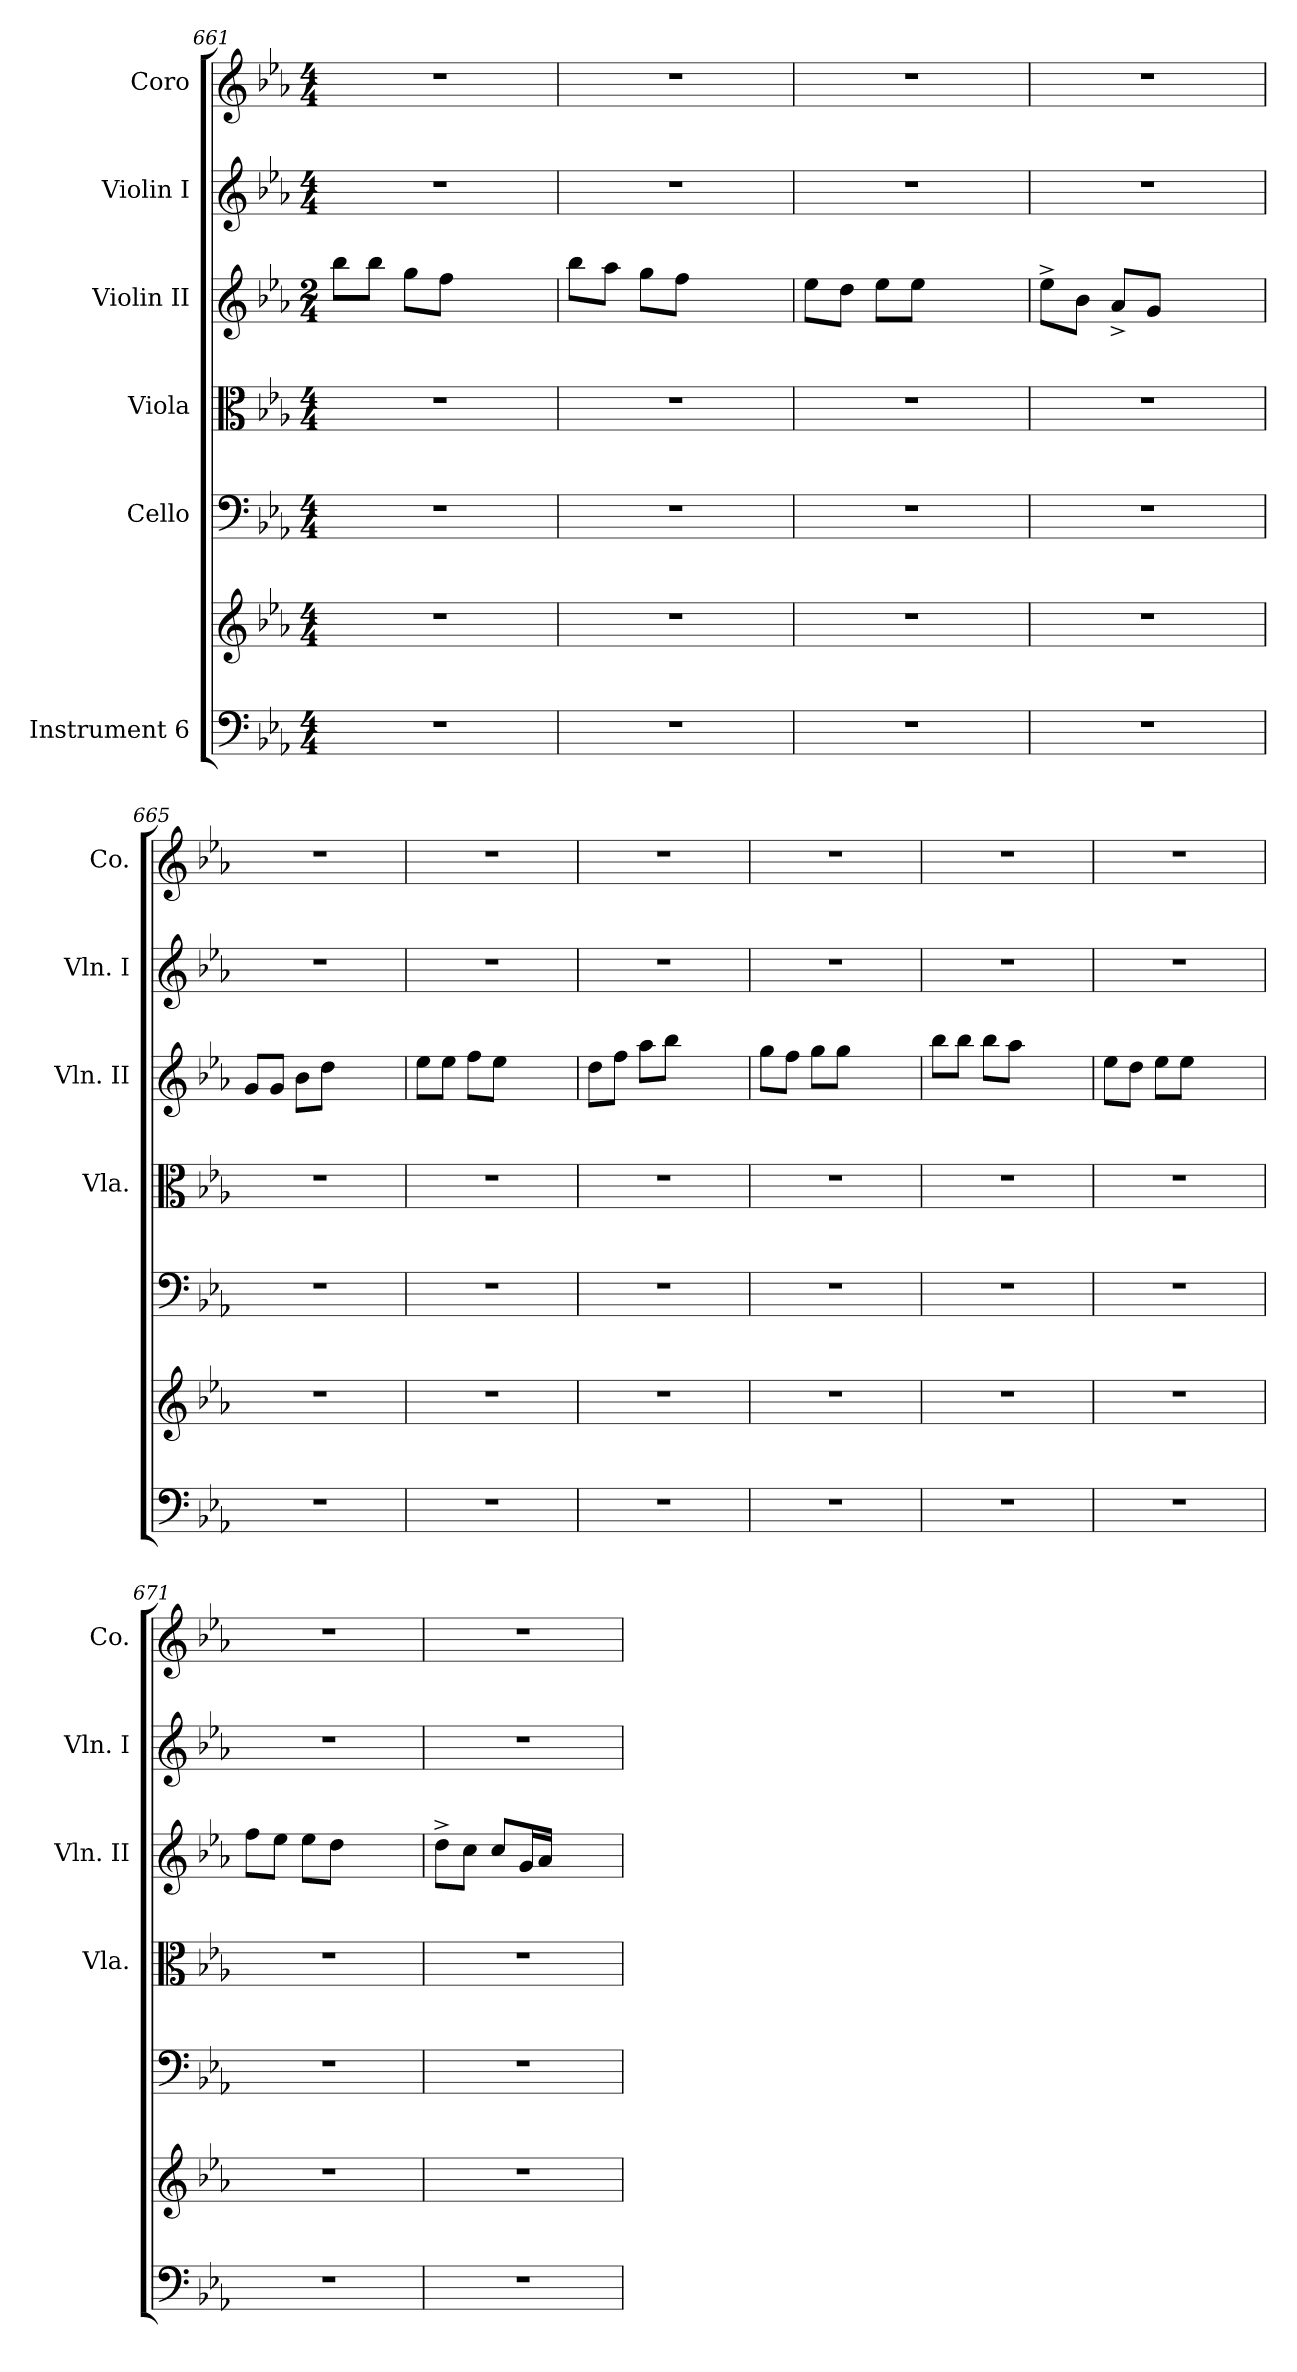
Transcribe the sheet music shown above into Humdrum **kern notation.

**kern	**kern	**kern	**kern	**kern	**kern	**kern
*part6	*part6	*part5	*part4	*part3	*part2	*part1
*staff7	*staff6	*staff5	*staff4	*staff3	*staff2	*staff1
*I"Instrument 6	*	*I"Cello	*I"Viola	*I"Violin II	*I"Violin I	*I"Coro
*	*	*	*I'Vla.	*I'Vln. II	*I'Vln. I	*I'Co.
*clefF4	*clefG2	*clefF4	*clefC3	*clefG2	*clefG2	*clefG2
*k[b-e-a-]	*k[b-e-a-]	*k[b-e-a-]	*k[b-e-a-]	*k[b-e-a-]	*k[b-e-a-]	*k[b-e-a-]
*E-:	*E-:	*E-:	*E-:	*E-:	*E-:	*E-:
*M4/4	*M4/4	*M4/4	*M4/4	*M2/4	*M4/4	*M4/4
=661	=661	=661	=661	=661	=661	=661
1r	1r	1r	1r	8bb-\L	1r	1r
.	.	.	.	8bb-\J	.	.
.	.	.	.	8gg\L	.	.
.	.	.	.	8ff\J	.	.
.	.	.	.	2ryy	.	.
=662	=662	=662	=662	=662	=662	=662
1r	1r	1r	1r	8bb-\L	1r	1r
.	.	.	.	8aa-\J	.	.
.	.	.	.	8gg\L	.	.
.	.	.	.	8ff\J	.	.
.	.	.	.	2ryy	.	.
!!LO:LB:g=z
=663	=663	=663	=663	=663	=663	=663
1r	1r	1r	1r	8ee-\L	1r	1r
.	.	.	.	8dd\J	.	.
.	.	.	.	8ee-\L	.	.
.	.	.	.	8ee-\J	.	.
.	.	.	.	2ryy	.	.
=664	=664	=664	=664	=664	=664	=664
1r	1r	1r	1r	8ee-^<\L	1r	1r
.	.	.	.	8b-\J	.	.
.	.	.	.	8a-^>/L	.	.
.	.	.	.	8g/J	.	.
.	.	.	.	2ryy	.	.
=665	=665	=665	=665	=665	=665	=665
1r	1r	1r	1r	8g/L	1r	1r
.	.	.	.	8g/J	.	.
.	.	.	.	8b-\L	.	.
.	.	.	.	8dd\J	.	.
.	.	.	.	2ryy	.	.
=666	=666	=666	=666	=666	=666	=666
1r	1r	1r	1r	8ee-\L	1r	1r
.	.	.	.	8ee-\J	.	.
.	.	.	.	8ff\L	.	.
.	.	.	.	8ee-\J	.	.
.	.	.	.	2ryy	.	.
=667	=667	=667	=667	=667	=667	=667
1r	1r	1r	1r	8dd\L	1r	1r
.	.	.	.	8ff\J	.	.
.	.	.	.	8aa-\L	.	.
.	.	.	.	8bb-\J	.	.
.	.	.	.	2ryy	.	.
=668	=668	=668	=668	=668	=668	=668
1r	1r	1r	1r	8gg\L	1r	1r
.	.	.	.	8ff\J	.	.
.	.	.	.	8gg\L	.	.
.	.	.	.	8gg\J	.	.
.	.	.	.	2ryy	.	.
=669	=669	=669	=669	=669	=669	=669
1r	1r	1r	1r	8bb-\L	1r	1r
.	.	.	.	8bb-\J	.	.
.	.	.	.	8bb-\L	.	.
.	.	.	.	8aa-\J	.	.
.	.	.	.	2ryy	.	.
=670	=670	=670	=670	=670	=670	=670
1r	1r	1r	1r	8ee-\L	1r	1r
.	.	.	.	8dd\J	.	.
.	.	.	.	8ee-\L	.	.
.	.	.	.	8ee-\J	.	.
.	.	.	.	2ryy	.	.
=671	=671	=671	=671	=671	=671	=671
1r	1r	1r	1r	8ff\L	1r	1r
.	.	.	.	8ee-\J	.	.
.	.	.	.	8ee-\L	.	.
.	.	.	.	8dd\J	.	.
.	.	.	.	2ryy	.	.
!!LO:LB:g=z
=672	=672	=672	=672	=672	=672	=672
1r	1r	1r	1r	8dd^<\L	1r	1r
.	.	.	.	8cc\J	.	.
.	.	.	.	8cc/L	.	.
.	.	.	.	16g/	.	.
.	.	.	.	16a-/J	.	.
.	.	.	.	2ryy	.	.
=	=	=	=	=	=	=
*-	*-	*-	*-	*-	*-	*-
